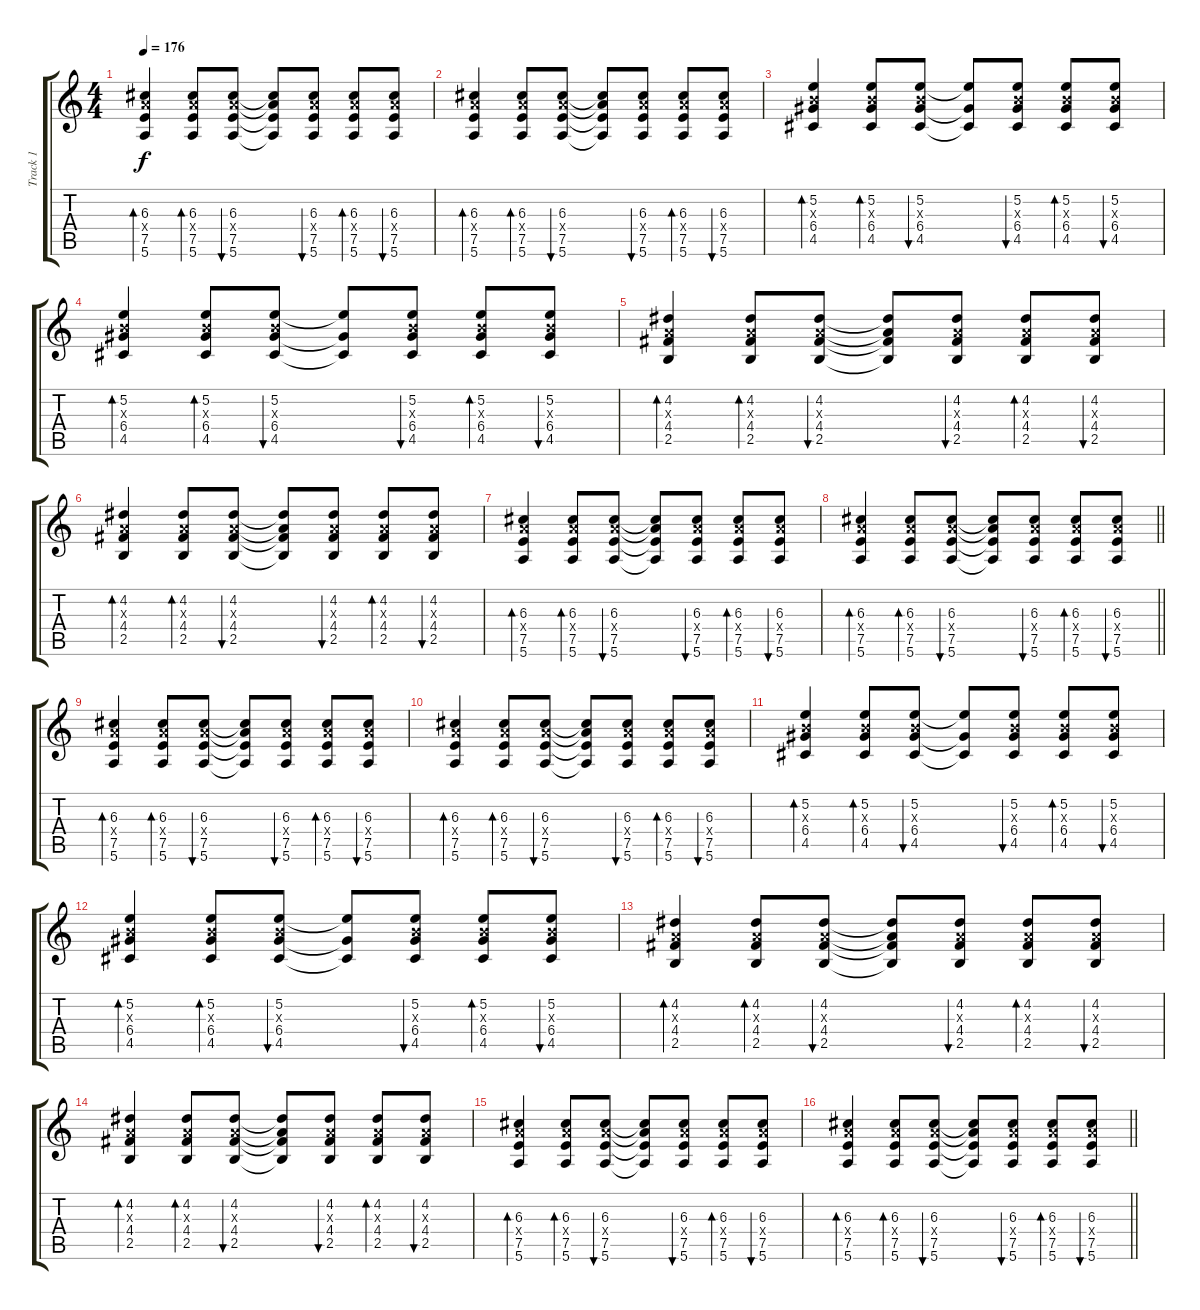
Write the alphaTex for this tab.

\track ("Track 1" "Track 1") {instrument electricguitarclean}
\staff {score tabs}
\tuning (E4 B3 G3 D3 A2 E2) {hide}
\ts (4 4)
\tempo 176
\clef g2
\ks c
(6.3 7.4{x} 7.5 5.6).4{bd 60 dy f instrument overdrivenguitar} (6.3 7.4{x} 7.5 5.6).8{bd 60} (6.3 7.4{x} 7.5 5.6).8{bu 60} (6.3{t} 7.4{t} 7.5{t} 5.6{t}).8 (6.3 7.4{x} 7.5 5.6).8{bu 60} (6.3 7.4{x} 7.5 5.6).8{bd 60} (6.3 7.4{x} 7.5 5.6).8{bu 60} |
(6.3 7.4{x} 7.5 5.6).4{bd 60} (6.3 7.4{x} 7.5 5.6).8{bd 60} (6.3 7.4{x} 7.5 5.6).8{bu 60} (6.3{t} 7.4{t} 7.5{t} 5.6{t}).8 (6.3 7.4{x} 7.5 5.6).8{bu 60} (6.3 7.4{x} 7.5 5.6).8{bd 60} (6.3 7.4{x} 7.5 5.6).8{bu 60} |
(5.2 4.3{x} 6.4 4.5).4{bd 60} (5.2 4.3{x} 6.4 4.5).8{bd 60} (5.2 4.3{x} 6.4 4.5).8{bu 60} (5.2{t} 6.4{t} 4.5{t}).8 (5.2 4.3{x} 6.4 4.5).8{bu 60} (5.2 4.3{x} 6.4 4.5).8{bd 60} (5.2 4.3{x} 6.4 4.5).8{bu 60} |
(5.2 4.3{x} 6.4 4.5).4{bd 60} (5.2 4.3{x} 6.4 4.5).8{bd 60} (5.2 4.3{x} 6.4 4.5).8{bu 60} (5.2{t} 6.4{t} 4.5{t}).8 (5.2 4.3{x} 6.4 4.5).8{bu 60} (5.2 4.3{x} 6.4 4.5).8{bd 60} (5.2 4.3{x} 6.4 4.5).8{bu 60} |
(4.2 2.3{x} 4.4 2.5).4{bd 60} (4.2 2.3{x} 4.4 2.5).8{bd 60} (4.2 2.3{x} 4.4 2.5).8{bu 60} (4.2{t} 2.3{t} 4.4{t} 2.5{t}).8 (4.2 2.3{x} 4.4 2.5).8{bu 60} (4.2 2.3{x} 4.4 2.5).8{bd 60} (4.2 2.3{x} 4.4 2.5).8{bu 60} |
(4.2 2.3{x} 4.4 2.5).4{bd 60} (4.2 2.3{x} 4.4 2.5).8{bd 60} (4.2 2.3{x} 4.4 2.5).8{bu 60} (4.2{t} 2.3{t} 4.4{t} 2.5{t}).8 (4.2 2.3{x} 4.4 2.5).8{bu 60} (4.2 2.3{x} 4.4 2.5).8{bd 60} (4.2 2.3{x} 4.4 2.5).8{bu 60} |
(6.3 7.4{x} 7.5 5.6).4{bd 60} (6.3 7.4{x} 7.5 5.6).8{bd 60} (6.3 7.4{x} 7.5 5.6).8{bu 60} (6.3{t} 7.4{t} 7.5{t} 5.6{t}).8 (6.3 7.4{x} 7.5 5.6).8{bu 60} (6.3 7.4{x} 7.5 5.6).8{bd 60} (6.3 7.4{x} 7.5 5.6).8{bu 60} |
\barLineRight lightlight
(6.3 7.4{x} 7.5 5.6).4{bd 60} (6.3 7.4{x} 7.5 5.6).8{bd 60} (6.3 7.4{x} 7.5 5.6).8{bu 60} (6.3{t} 7.4{t} 7.5{t} 5.6{t}).8 (6.3 7.4{x} 7.5 5.6).8{bu 60} (6.3 7.4{x} 7.5 5.6).8{bd 60} (6.3 7.4{x} 7.5 5.6).8{bu 60} |
(6.3 7.4{x} 7.5 5.6).4{bd 60 instrument overdrivenguitar} (6.3 7.4{x} 7.5 5.6).8{bd 60} (6.3 7.4{x} 7.5 5.6).8{bu 60} (6.3{t} 7.4{t} 7.5{t} 5.6{t}).8 (6.3 7.4{x} 7.5 5.6).8{bu 60} (6.3 7.4{x} 7.5 5.6).8{bd 60} (6.3 7.4{x} 7.5 5.6).8{bu 60} |
(6.3 7.4{x} 7.5 5.6).4{bd 60} (6.3 7.4{x} 7.5 5.6).8{bd 60} (6.3 7.4{x} 7.5 5.6).8{bu 60} (6.3{t} 7.4{t} 7.5{t} 5.6{t}).8 (6.3 7.4{x} 7.5 5.6).8{bu 60} (6.3 7.4{x} 7.5 5.6).8{bd 60} (6.3 7.4{x} 7.5 5.6).8{bu 60} |
(5.2 4.3{x} 6.4 4.5).4{bd 60} (5.2 4.3{x} 6.4 4.5).8{bd 60} (5.2 4.3{x} 6.4 4.5).8{bu 60} (5.2{t} 6.4{t} 4.5{t}).8 (5.2 4.3{x} 6.4 4.5).8{bu 60} (5.2 4.3{x} 6.4 4.5).8{bd 60} (5.2 4.3{x} 6.4 4.5).8{bu 60} |
(5.2 4.3{x} 6.4 4.5).4{bd 60} (5.2 4.3{x} 6.4 4.5).8{bd 60} (5.2 4.3{x} 6.4 4.5).8{bu 60} (5.2{t} 6.4{t} 4.5{t}).8 (5.2 4.3{x} 6.4 4.5).8{bu 60} (5.2 4.3{x} 6.4 4.5).8{bd 60} (5.2 4.3{x} 6.4 4.5).8{bu 60} |
(4.2 2.3{x} 4.4 2.5).4{bd 60} (4.2 2.3{x} 4.4 2.5).8{bd 60} (4.2 2.3{x} 4.4 2.5).8{bu 60} (4.2{t} 2.3{t} 4.4{t} 2.5{t}).8 (4.2 2.3{x} 4.4 2.5).8{bu 60} (4.2 2.3{x} 4.4 2.5).8{bd 60} (4.2 2.3{x} 4.4 2.5).8{bu 60} |
(4.2 2.3{x} 4.4 2.5).4{bd 60} (4.2 2.3{x} 4.4 2.5).8{bd 60} (4.2 2.3{x} 4.4 2.5).8{bu 60} (4.2{t} 2.3{t} 4.4{t} 2.5{t}).8 (4.2 2.3{x} 4.4 2.5).8{bu 60} (4.2 2.3{x} 4.4 2.5).8{bd 60} (4.2 2.3{x} 4.4 2.5).8{bu 60} |
(6.3 7.4{x} 7.5 5.6).4{bd 60} (6.3 7.4{x} 7.5 5.6).8{bd 60} (6.3 7.4{x} 7.5 5.6).8{bu 60} (6.3{t} 7.4{t} 7.5{t} 5.6{t}).8 (6.3 7.4{x} 7.5 5.6).8{bu 60} (6.3 7.4{x} 7.5 5.6).8{bd 60} (6.3 7.4{x} 7.5 5.6).8{bu 60} |
\barLineRight lightlight
(6.3 7.4{x} 7.5 5.6).4{bd 60} (6.3 7.4{x} 7.5 5.6).8{bd 60} (6.3 7.4{x} 7.5 5.6).8{bu 60} (6.3{t} 7.4{t} 7.5{t} 5.6{t}).8 (6.3 7.4{x} 7.5 5.6).8{bu 60} (6.3 7.4{x} 7.5 5.6).8{bd 60} (6.3 7.4{x} 7.5 5.6).8{bu 60}
